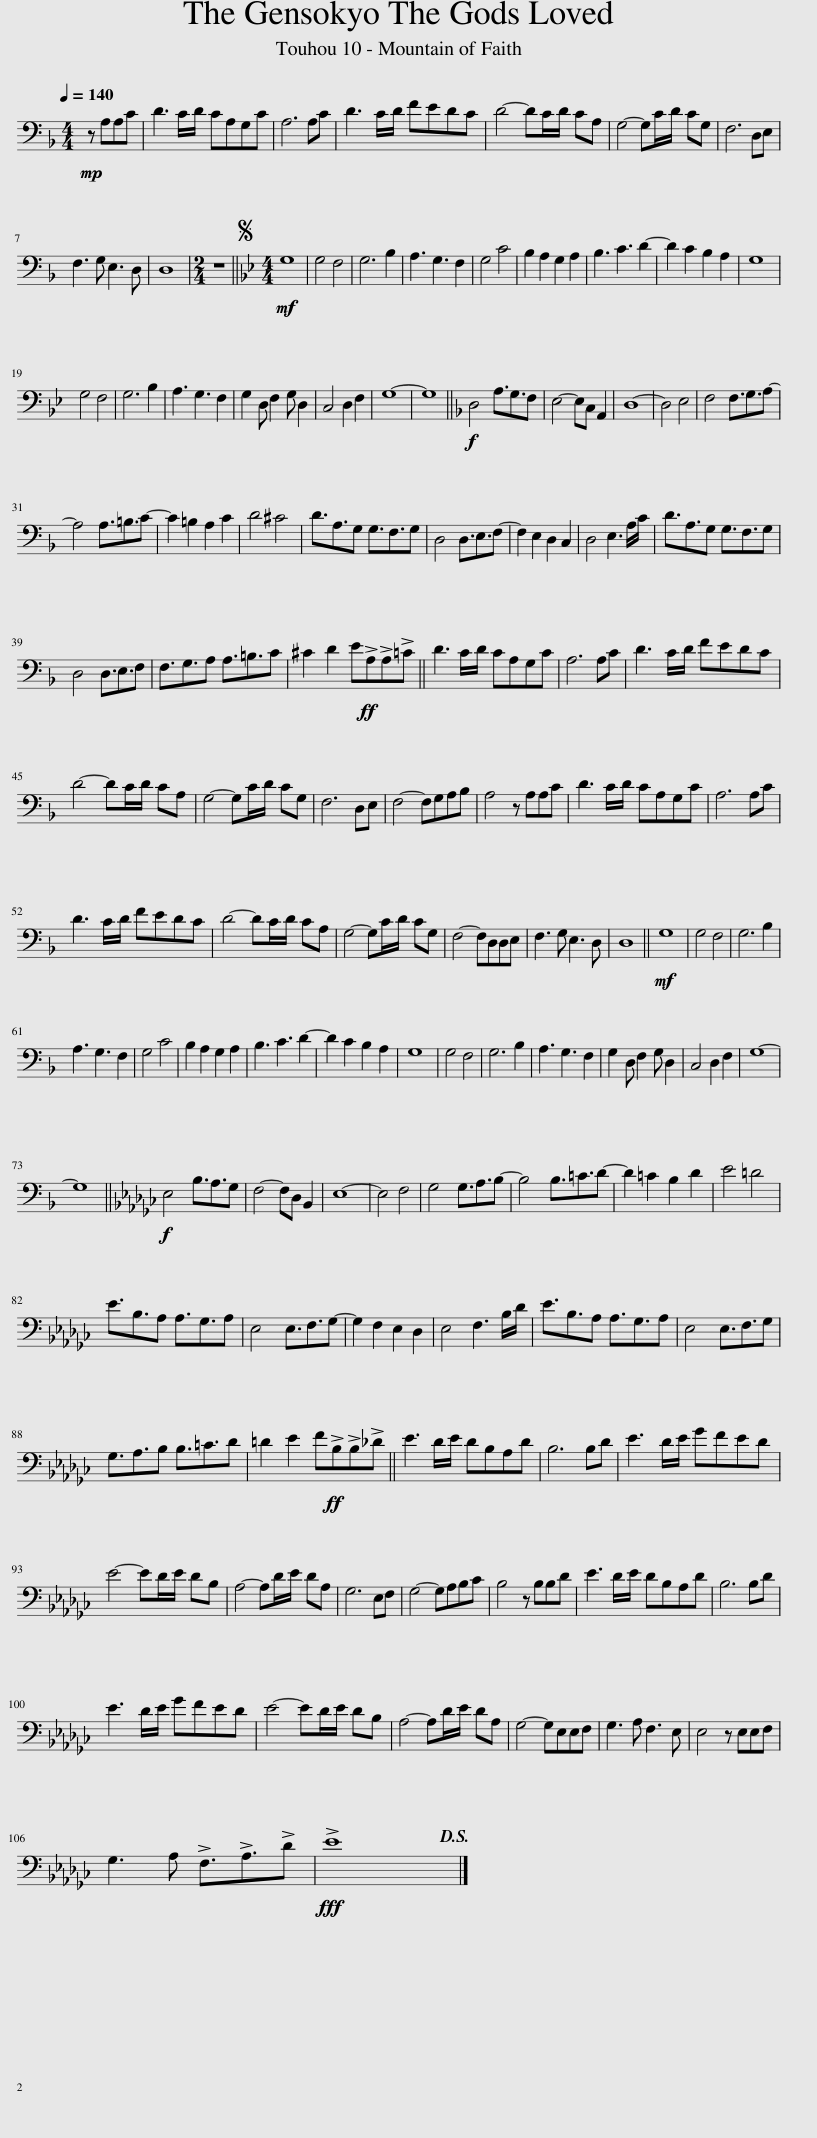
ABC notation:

X:1
L:1/8
Q:1/4=140
M:4/4
I:linebreak $
K:F
V:1 bass
V:1
!mp! z A,A,C | D3 C/D/ CA,G,C | A,6 A,C | D3 C/D/ FEDC | D4- DC/D/ CA, | %5
 G,4- G,C/D/ CG, | F,6 D,E, |$ F,3 G, E,3 D, | D,8 |[M:2/4] z4 || %10
[K:Bb][M:4/4]S!mf! G,8 | G,4 F,4 | G,6 B,2 | A,3 G,3 F,2 | G,4 C4 | %15
 B,2 A,2 G,2 A,2 | B,3 C3 D2- | D2 C2 B,2 A,2 | G,8 |$ G,4 F,4 | %20
 G,6 B,2 | A,3 G,3 F,2 | G,2 D, F,2 G, D,2 | C,4 D,2 F,2 | G,8- | %25
 G,8 ||[K:F]!f! D,4 A,3/2G,3/2F, | E,4- E,C, A,,2 | D,8- | D,4 E,4 | %30
 F,4 F,3/2G,3/2A,- |$ A,4 A,3/2=B,3/2C- | C2 =B,2 A,2 C2 | D4 ^C4 | D3/2A,3/2G, G,3/2F,3/2G, | %35
 D,4 D,3/2E,3/2F,- | F,2 E,2 D,2 C,2 | D,4 E,3 A,/C/ | D3/2A,3/2G, G,3/2F,3/2G, |$ D,4 D,3/2E,3/2F, | %40
 F,3/2G,3/2A, A,3/2=B,3/2C | ^C2 D2 E!ff!!>!A,!>!A,!>!=C || D3 C/D/ CA,G,C | A,6 A,C | D3 C/D/ FEDC |$ %45
 D4- DC/D/ CA, | G,4- G,C/D/ CG, | F,6 D,E, | F,4- F,G,A,B, | A,4 z A,A,C | %50
 D3 C/D/ CA,G,C | A,6 A,C |$ D3 C/D/ FEDC | D4- DC/D/ CA, | G,4- G,C/D/ CG, | %55
 F,4- F,D,D,E, | F,3 G, E,3 D, | D,8 ||!mf! G,8 | G,4 F,4 | %60
 G,6 B,2 |$ A,3 G,3 F,2 | G,4 C4 | B,2 A,2 G,2 A,2 | B,3 C3 D2- | %65
 D2 C2 B,2 A,2 | G,8 | G,4 F,4 | G,6 B,2 | A,3 G,3 F,2 | %70
 G,2 D, F,2 G, D,2 | C,4 D,2 F,2 | G,8- |$ G,8 ||[K:Gb]!f! E,4 B,3/2A,3/2G, | %75
 F,4- F,D, B,,2 | E,8- | E,4 F,4 | G,4 G,3/2A,3/2B,- | B,4 B,3/2=C3/2D- | %80
 D2 =C2 B,2 D2 | E4 =D4 |$ E3/2B,3/2A, A,3/2G,3/2A, | E,4 E,3/2F,3/2G,- | G,2 F,2 E,2 D,2 | %85
 E,4 F,3 B,/D/ | E3/2B,3/2A, A,3/2G,3/2A, | E,4 E,3/2F,3/2G, |$ G,3/2A,3/2B, B,3/2=C3/2D | =D2 E2 F!ff!!>!B,!>!B,!>!_D || %90
 E3 D/E/ DB,A,D | B,6 B,D | E3 D/E/ GFED |$ E4- ED/E/ DB, | A,4- A,D/E/ DA, | %95
 G,6 E,F, | G,4- G,A,B,C | B,4 z B,B,D | E3 D/E/ DB,A,D | B,6 B,D |$ %100
 E3 D/E/ GFED | E4- ED/E/ DB, | A,4- A,D/E/ DA, | G,4- G,E,E,F, | G,3 A, F,3 E, | %105
 E,4 z E,E,F, |$ G,3 A, !>!F,3/2!>!A,3/2!>!D |!fff! !>!E8!D.S.! |] %108
